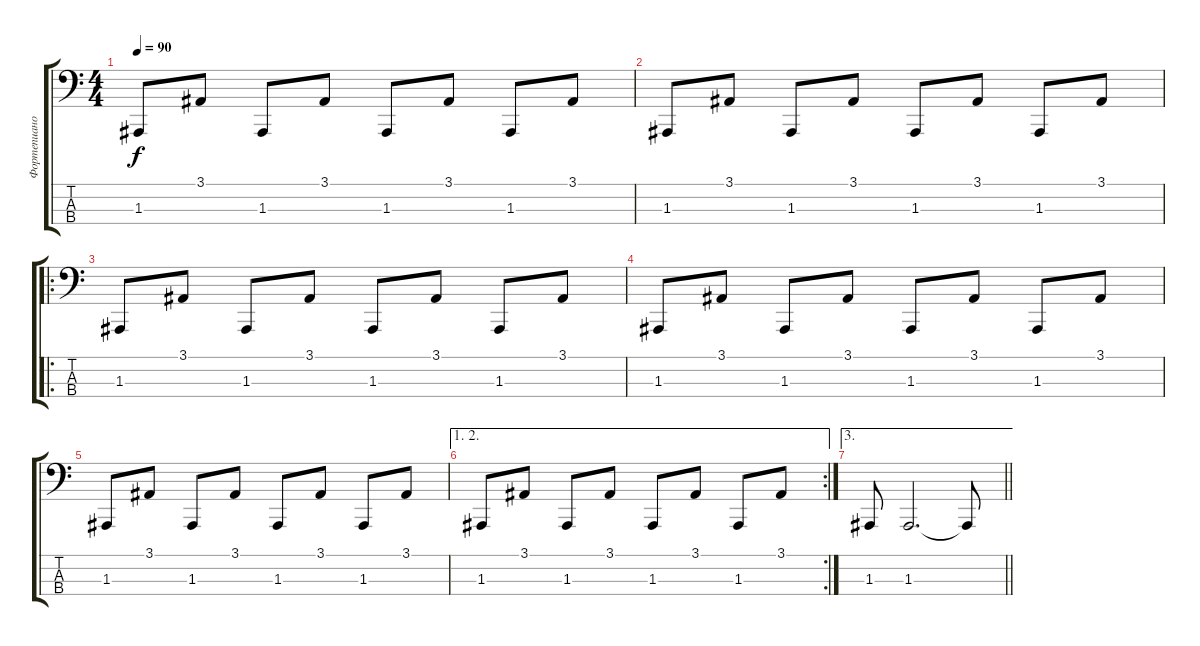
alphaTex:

\track ("Фортепиано 2" "Фортепиано") {instrument acousticgrandpiano}
\staff {score tabs}
\tuning (G2 D2 A1 E1) {hide}
\ts (4 4)
\tempo 90
\clef f4
\ks c
1.3.8{dy f} 3.1.8 1.3.8 3.1.8 1.3.8 3.1.8 1.3.8 3.1.8 |
1.3.8 3.1.8 1.3.8 3.1.8 1.3.8 3.1.8 1.3.8 3.1.8 |
\ro
1.3.8 3.1.8 1.3.8 3.1.8 1.3.8 3.1.8 1.3.8 3.1.8 |
1.3.8 3.1.8 1.3.8 3.1.8 1.3.8 3.1.8 1.3.8 3.1.8 |
1.3.8 3.1.8 1.3.8 3.1.8 1.3.8 3.1.8 1.3.8 3.1.8 |
\ae (1 2)
\rc 2
1.3.8 3.1.8 1.3.8 3.1.8 1.3.8 3.1.8 1.3.8 3.1.8 |
\ae 3
\barLineRight lightlight
1.3.8 1.3.2{d} 1.3{t}.8
